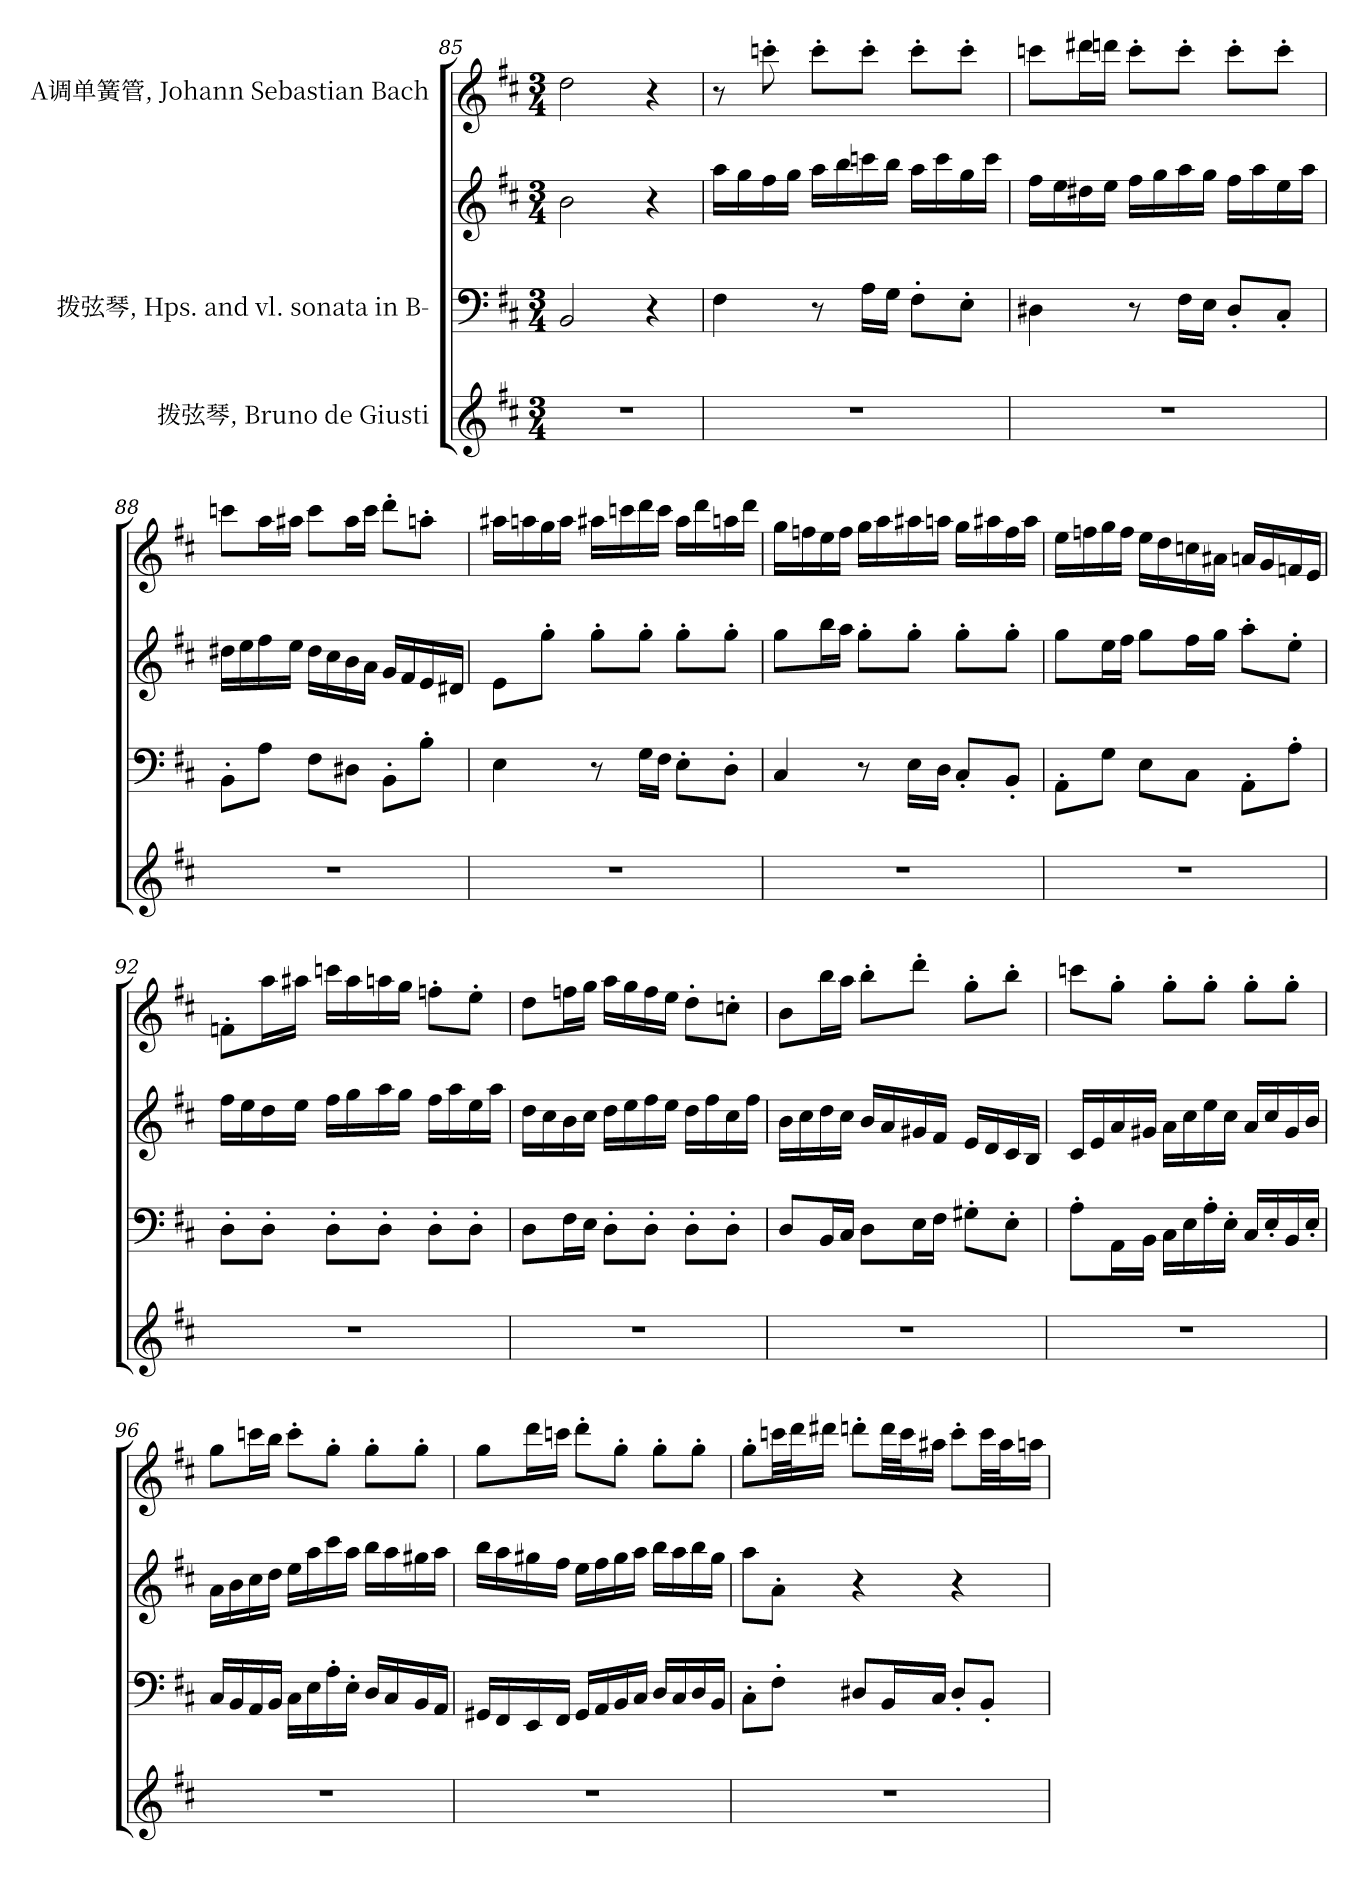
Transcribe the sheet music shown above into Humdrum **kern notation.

**kern	**kern	**kern	**kern
*part3	*part2	*part2	*part1
*staff4	*staff3	*staff2	*staff1
*I"拨弦琴, Bruno de Giusti	*I"拨弦琴, Hps. and vl. sonata in B-	*	*I"A调单簧管, Johann Sebastian Bach
*clefG2	*clefF4	*clefG2	*clefG2
*	*	*	*ITrd2c3
*k[f#c#]	*k[f#c#]	*k[f#c#]	*k[f#c#g#d#a#]
*M3/4	*M3/4	*M3/4	*M3/4
*MM90	*MM90	*MM90	*MM90
=85	=85	=85	=85
2.r	2BB/	2b\	2b\
.	4r	4r	4r
=86	=86	=86	=86
*	*	*	*MM80
2.r	4F#\	16aa\LL	8r
.	.	16gg\	.
*	*	*	*MM97
.	.	16ff#\	8aan'\
.	.	16gg\JJ	.
.	8r	16aa\LL	8aa'\L
.	.	16bb\	.
.	16A\LL	16cccn\	8aa'\J
.	16G\JJ	16bb\JJ	.
.	8F#'\L	16aa\LL	8aa'\L
.	.	16ccc\	.
.	8E'\J	16gg\	8aa'\J
.	.	16ccc\JJ	.
!!LO:LB:g=z
=87	=87	=87	=87
2.r	4D#X\	16ff#\LL	8aan\L
.	.	16ee\	.
.	.	16dd#X\	16bb#X\L
.	.	16ee\JJ	16bbn\JJ
.	8r	16ff#\LL	8aa'\L
.	.	16gg\	.
.	16F#\LL	16aa\	8aa'\J
.	16E\JJ	16gg\JJ	.
.	8D#'/L	16ff#\LL	8aa'\L
.	.	16aa\	.
.	8C#'/J	16ee\	8aa'\J
.	.	16aa\JJ	.
=88	=88	=88	=88
2.r	8BB'\L	16dd#X\LL	8aan\L
.	.	16ee\	.
.	8A\J	16ff#\	16ff#\L
.	.	16ee\JJ	16ff##X\JJ
.	8F#\L	16dd#\LL	8aa\L
.	.	16cc#\	.
.	8D#X\J	16b\	16ff##\L
.	.	16a\JJ	16aa\JJ
.	8BB'\L	16g/LL	8bb'\L
.	.	16f#/	.
.	8B'\J	16e/	8ff#X'\J
.	.	16d#X/JJ	.
!!LO:LB:g=z
=89	=89	=89	=89
*	*	*	*MM90
2.r	4E\	8e\L	16ff##X\LL
.	.	.	16ff#X\
*	*	*	*MM103
.	.	8gg'\J	16ee\
.	.	.	16ff#\JJ
.	8r	8gg'\L	16ff##X\LL
.	.	.	16aan\
.	16G\LL	8gg'\J	16bb\
.	16F#\JJ	.	16aa\JJ
.	8E'\L	8gg'\L	16ff##\LL
.	.	.	16bb\
.	8D'\J	8gg'\J	16ff#X\
.	.	.	16bb\JJ
=90	=90	=90	=90
2.r	4C#/	8gg\L	16ee\LL
.	.	.	16ddn\
.	.	16bb\L	16cc#\
.	.	16aa\JJ	16dd\JJ
.	8r	8gg'\L	16ee\LL
.	.	.	16ff#\
.	16E\LL	8gg'\J	16ff##X\
.	16D\JJ	.	16ff#X\JJ
.	8C#'/L	8gg'\L	16ee\LL
.	.	.	16ff##X\
.	8BB'/J	8gg'\J	16dd\
.	.	.	16ff##\JJ
!!LO:PB:g=z
=91	=91	=91	=91
2.r	8AA'\L	8gg\L	16cc#\LL
.	.	.	16ddn\
.	8G\J	16ee\L	16ee\
.	.	16ff#\JJ	16dd\JJ
.	8E\L	8gg\L	16cc#\LL
.	.	.	16b\
.	8C#\J	16ff#\L	16an\
.	.	16gg\JJ	16f##X\JJ
.	8AA'\L	8aa'\L	16f#X/LL
.	.	.	16e/
.	8A'\J	8ee'\J	16dn/
.	.	.	16c#/JJ
=92	=92	=92	=92
2.r	8D'\L	16ff#\LL	8dn'\L
.	.	16ee\	.
.	8D'\J	16dd\	16ff#\L
.	.	16ee\JJ	16ff##X\JJ
.	8D'\L	16ff#\LL	16aan\LL
.	.	16gg\	16ff##\
.	8D'\J	16aa\	16ff#X\
.	.	16gg\JJ	16ee\JJ
.	8D'\L	16ff#\LL	8ddn'\L
.	.	16aa\	.
.	8D'\J	16ee\	8cc#'\J
.	.	16aa\JJ	.
!!LO:LB:g=z
=93	=93	=93	=93
2.r	8D\L	16dd\LL	8b\L
.	.	16cc#\	.
.	16F#\L	16b\	16ddn\L
.	16E\JJ	16cc#\JJ	16ee\JJ
.	8D'\L	16dd\LL	16ff#\LL
.	.	16ee\	16ee\
.	8D'\J	16ff#\	16dd\
.	.	16ee\JJ	16cc#\JJ
.	8D'\L	16dd\LL	8b'\L
.	.	16ff#\	.
.	8D'\J	16cc#\	8an'\J
.	.	16ff#\JJ	.
=94	=94	=94	=94
2.r	8D/L	16b\LL	8g#\L
.	.	16cc#\	.
.	16BB/L	16dd\	16gg#\L
.	16C#/JJ	16cc#\JJ	16ff#\JJ
.	8D\L	16b/LL	8gg#'\L
.	.	16a/	.
.	16E\L	16g#X/	8bb'\J
.	16F#\JJ	16f#/JJ	.
.	8G#X'\L	16e/LL	8ee'\L
.	.	16d/	.
.	8E'\J	16c#/	8gg#'\J
.	.	16B/JJ	.
=95	=95	=95	=95
*	*	*	*MM84
2.r	8A'\L	16c#/LL	8aan\L
.	.	16e/	.
.	16AA\L	16a/	8ee'\J
.	16BB\JJ	16g#X/JJ	.
.	16C#\LL	16a\LL	8ee'\L
.	16E\	16cc#\	.
.	16A'\	16ee\	8ee'\J
.	16E'\JJ	16cc#\JJ	.
.	16C#/LL	16a/LL	8ee'\L
.	16E'/	16cc#/	.
.	16BB/	16g#/	8ee'\J
.	16E'/JJ	16b/JJ	.
!!LO:LB:g=z
=96	=96	=96	=96
2.r	16C#/LL	16a\LL	8ee\L
.	16BB/	16b\	.
.	16AA/	16cc#\	16aan\L
.	16BB/JJ	16dd\JJ	16gg#\JJ
.	16C#\LL	16ee\LL	8aa'\L
.	16E\	16aa\	.
.	16A'\	16ccc#\	8ee'\J
.	16E'\JJ	16aa\JJ	.
.	16D/LL	16bb\LL	8ee'\L
.	16C#/	16aa\	.
.	16BB/	16gg#X\	8ee'\J
.	16AA/JJ	16aa\JJ	.
=97	=97	=97	=97
2.r	16GG#X/LL	16bb\LL	8ee\L
.	16FF#/	16aa\	.
.	16EE/	16gg#X\	16bb\L
.	16FF#/JJ	16ff#\JJ	16aan\JJ
.	16GG#/LL	16ee\LL	8bb'\L
.	16AA/	16ff#\	.
.	16BB/	16gg#\	8ee'\J
.	16C#/JJ	16aa\JJ	.
.	16D/LL	16bb\LL	8ee'\L
.	16C#/	16aa\	.
.	16D/	16bb\	8ee'\J
.	16BB/JJ	16gg#\JJ	.
!!LO:PB:g=z
=98	=98	=98	=98
2.r	8C#'\L	8aa\L	8ee'\L
.	8F#'\J	8a'\J	32aan\LL
.	.	.	32bb\J
.	.	.	16bb#X\JJ
.	8D#X/L	4r	8bbn'\L
.	16BB/L	.	32bb\LL
.	.	.	32aa\J
.	16C#/JJ	.	16ff##X\JJ
.	8D#'/L	4r	8aa'\L
.	8BB'/J	.	32aa\LL
.	.	.	32ff##\J
.	.	.	16ff#X\JJ
=	=	=	=
*-	*-	*-	*-
